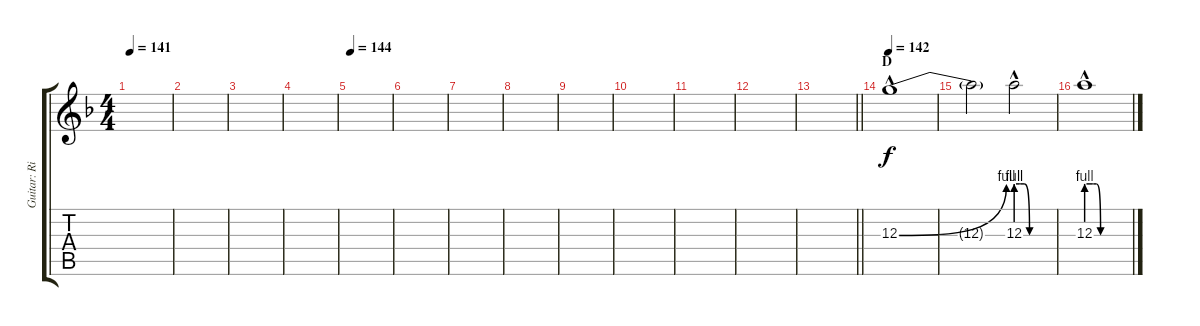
\track ("Guitar: Rik" "Guitar: Ri") {instrument overdrivenguitar}
\staff {score tabs}
\tuning (E4 B3 G3 D3 A2 E2) {hide}
\ts (4 4)
\tempo 141
\clef g2
\ks f
|
|
|
|
\tempo 144
|
|
|
|
|
|
|
|
\barLineRight lightlight
|
\section ("" "D")
\tempo 142
12.3{be (bend 0 0 60 4) hac}.1 |
12.3{t}.2 12.3{be (custom 0 4 5 4 8 4 13 4 22 0 25 0 60 0) hac}.2 |
12.3{be (custom 0 4 5 4 8 4 10 4 14 4 20 0 25 0 60 0) hac}.1
